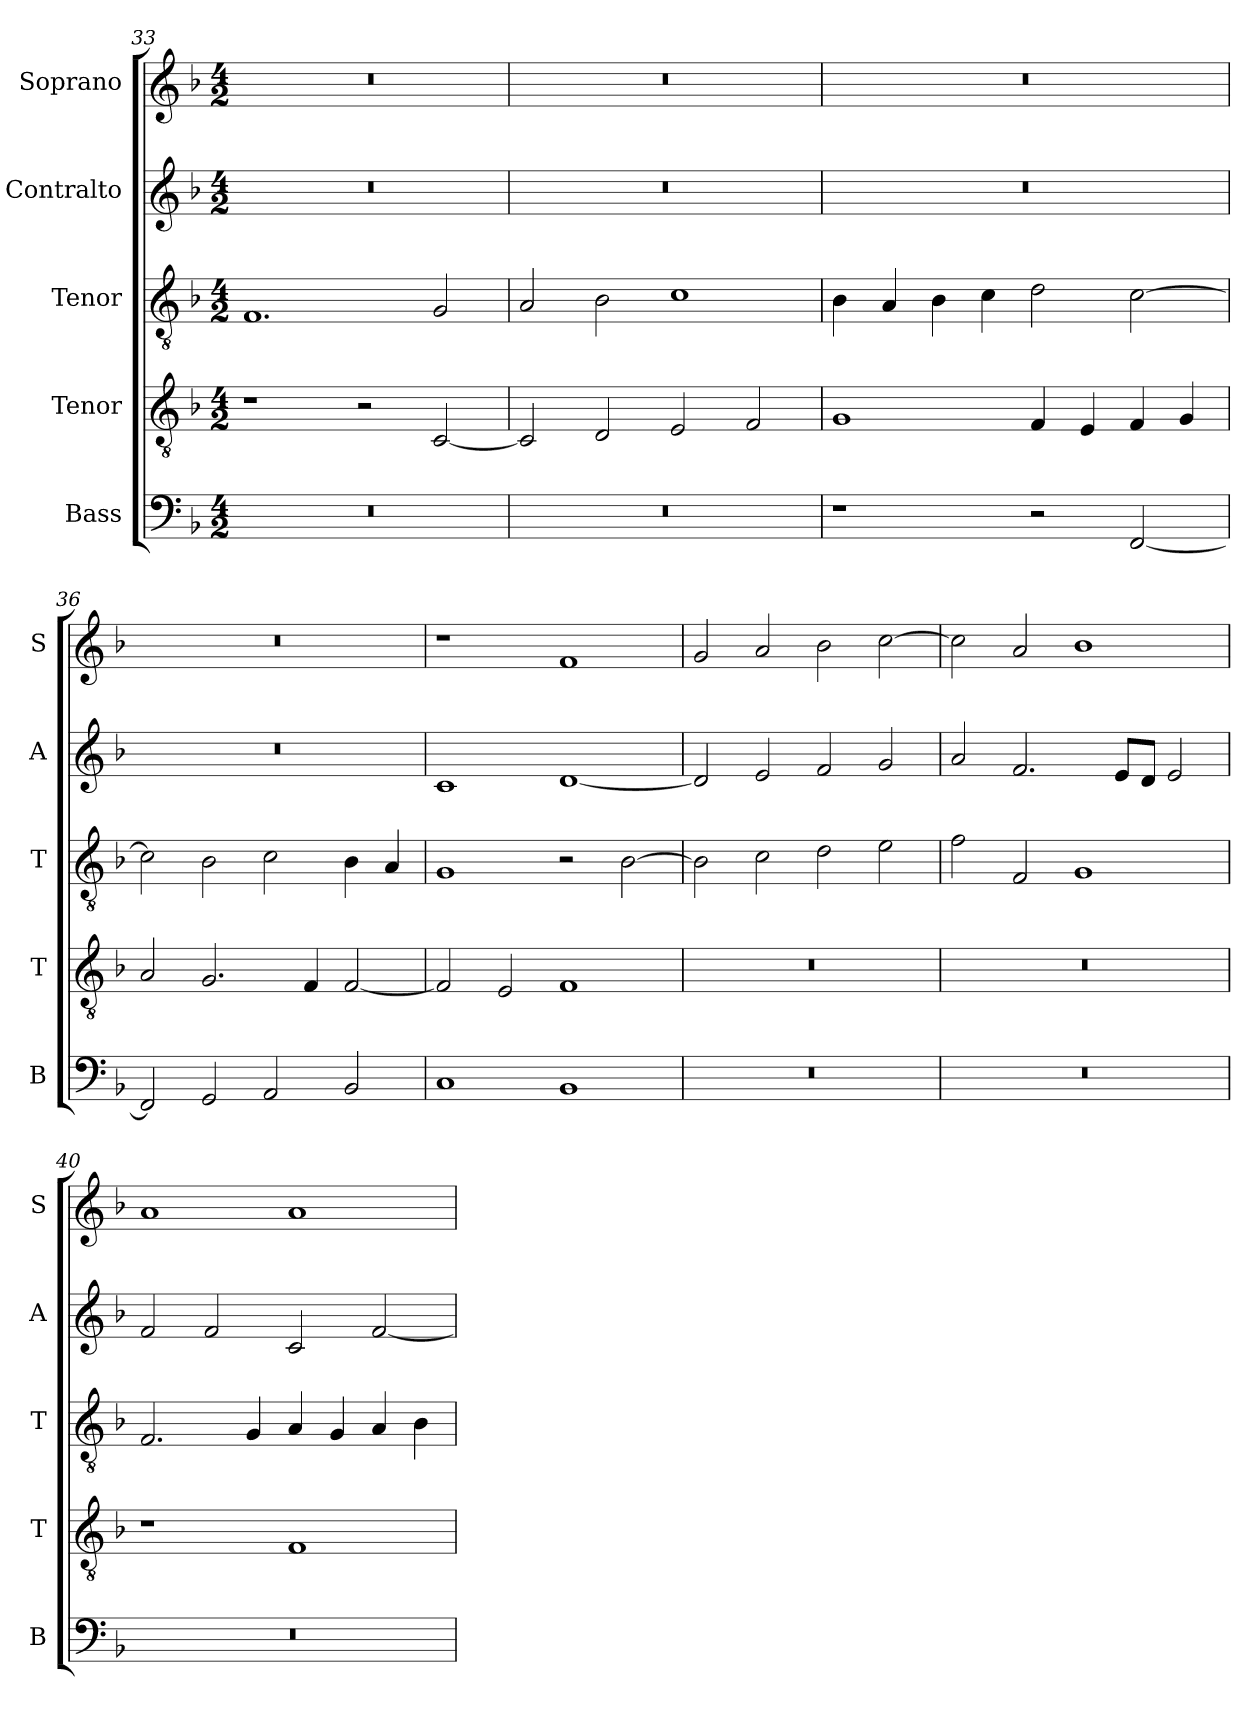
**kern	**kern	**kern	**kern	**kern
*part5	*part4	*part3	*part2	*part1
*staff5	*staff4	*staff3	*staff2	*staff1
*I"Bass	*I"Tenor	*I"Tenor	*I"Contralto	*I"Soprano
*I'B	*I'T	*I'T	*I'A	*I'S
*clefF4	*clefGv2	*clefGv2	*clefG2	*clefG2
*k[b-]	*k[b-]	*k[b-]	*k[b-]	*k[b-]
*F:ion	*F:ion	*F:ion	*F:ion	*F:ion
*M4/2	*M4/2	*M4/2	*M4/2	*M4/2
=33	=33	=33	=33	=33
0r	1r	1.F	0r	0r
.	2r	.	.	.
.	[2C	2G	.	.
=34	=34	=34	=34	=34
0r	2C]	2A	0r	0r
.	2D	2B-	.	.
.	2E	1c	.	.
.	2F	.	.	.
=35	=35	=35	=35	=35
1r	1G	4B-	0r	0r
.	.	4A	.	.
.	.	4B-	.	.
.	.	4c	.	.
2r	4F	2d	.	.
.	4E	.	.	.
[2FF	4F	[2c	.	.
.	4G	.	.	.
=36	=36	=36	=36	=36
2FF]	2A	2c]	0r	0r
2GG	2.G	2B-	.	.
2AA	.	2c	.	.
.	4F	.	.	.
2BB-	[2F	4B-	.	.
.	.	4A	.	.
=37	=37	=37	=37	=37
1C	2F]	1G	1c	1r
.	2E	.	.	.
1BB-	1F	2r	[1d	1f
.	.	[2B-	.	.
=38	=38	=38	=38	=38
0r	0r	2B-]	2d]	2g
.	.	2c	2e	2a
.	.	2d	2f	2b-
.	.	2e	2g	[2cc
=39	=39	=39	=39	=39
0r	0r	2f	2a	2cc]
.	.	2F	2.f	2a
.	.	1G	.	1b-
.	.	.	8e/L	.
.	.	.	8d/J	.
.	.	.	2e	.
=40	=40	=40	=40	=40
0r	1r	2.F	2f	1a
.	.	.	2f	.
.	.	4G	.	.
.	1F	4A	2c	1a
.	.	4G	.	.
.	.	4A	[2f	.
.	.	4B-	.	.
=	=	=	=	=
*-	*-	*-	*-	*-
